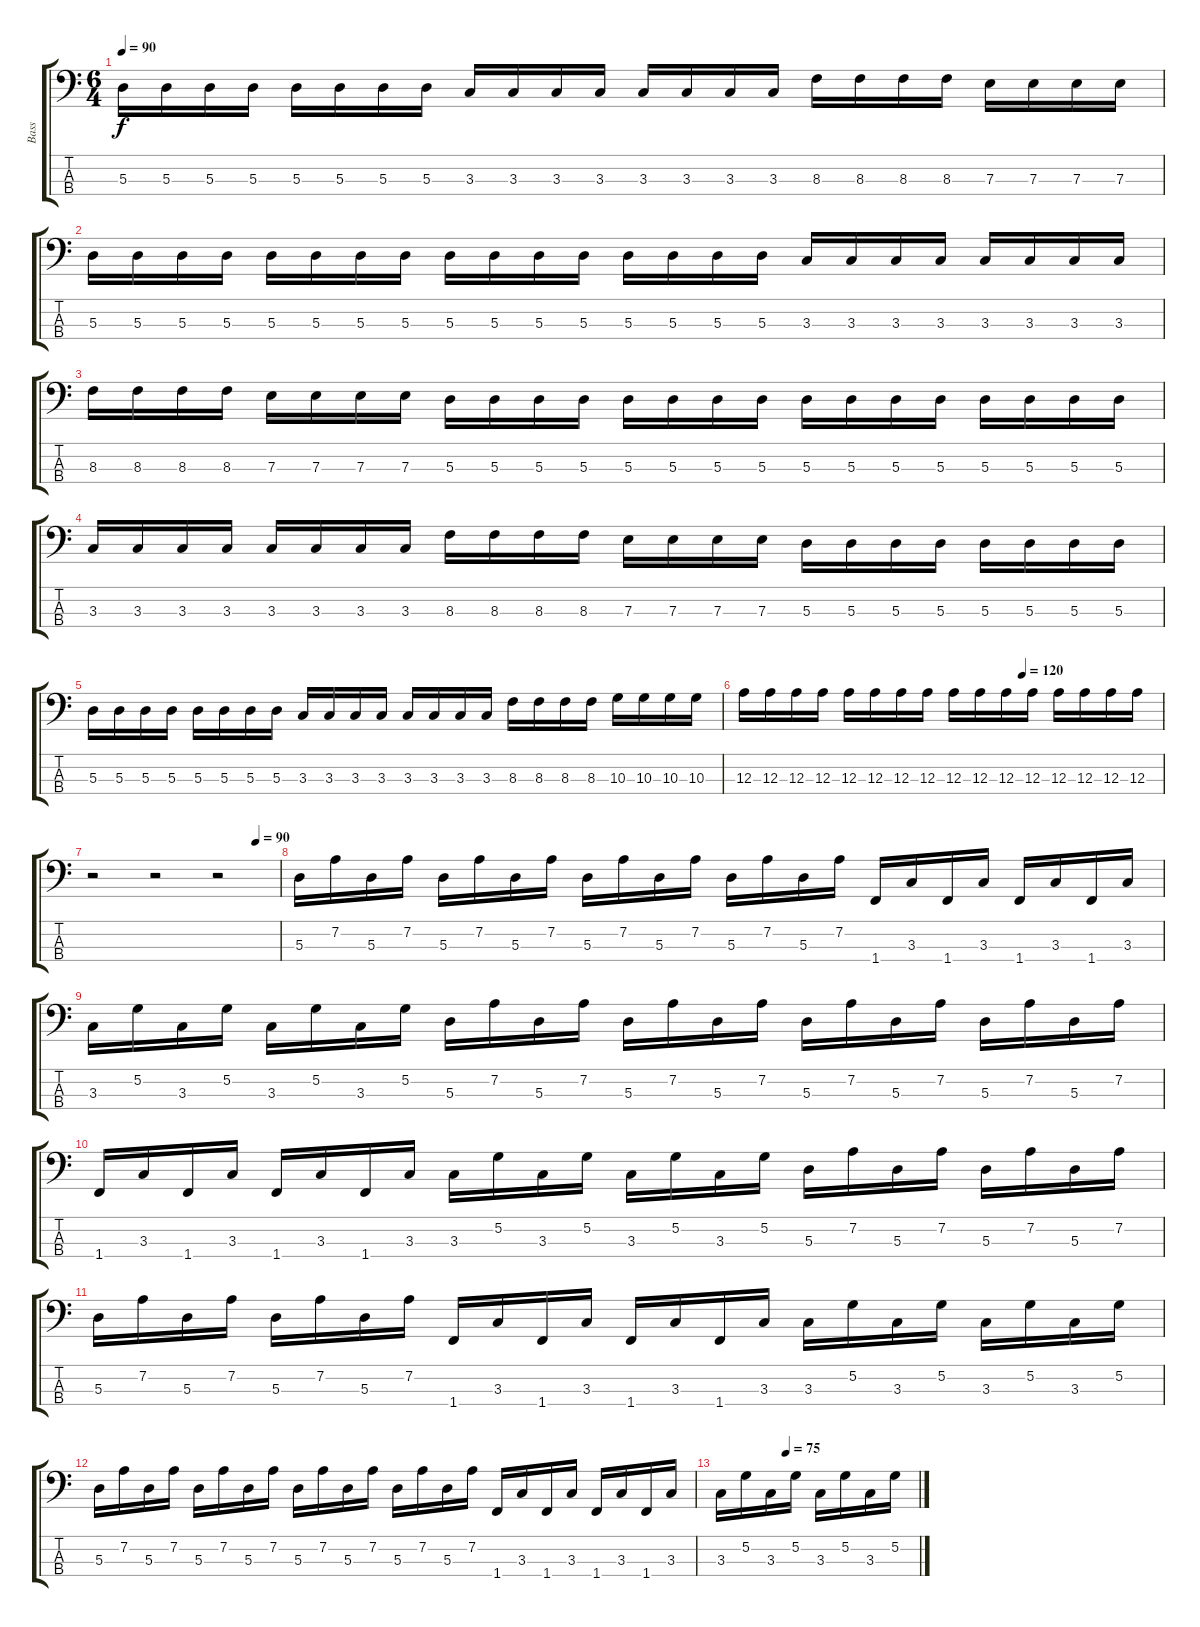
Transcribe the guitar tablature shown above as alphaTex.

\track ("Bass" "Bass") {instrument electricbassfinger}
\staff {score tabs}
\tuning (G2 D2 A1 E1) {hide}
\ts (6 4)
\tempo 90
\clef f4
\ks c
5.3.16{dy f} 5.3.16 5.3.16 5.3.16 5.3.16 5.3.16 5.3.16 5.3.16 3.3.16 3.3.16 3.3.16 3.3.16 3.3.16 3.3.16 3.3.16 3.3.16 8.3.16 8.3.16 8.3.16 8.3.16 7.3.16 7.3.16 7.3.16 7.3.16 |
5.3.16 5.3.16 5.3.16 5.3.16 5.3.16 5.3.16 5.3.16 5.3.16 5.3.16 5.3.16 5.3.16 5.3.16 5.3.16 5.3.16 5.3.16 5.3.16 3.3.16 3.3.16 3.3.16 3.3.16 3.3.16 3.3.16 3.3.16 3.3.16 |
8.3.16 8.3.16 8.3.16 8.3.16 7.3.16 7.3.16 7.3.16 7.3.16 5.3.16 5.3.16 5.3.16 5.3.16 5.3.16 5.3.16 5.3.16 5.3.16 5.3.16 5.3.16 5.3.16 5.3.16 5.3.16 5.3.16 5.3.16 5.3.16 |
3.3.16 3.3.16 3.3.16 3.3.16 3.3.16 3.3.16 3.3.16 3.3.16 8.3.16 8.3.16 8.3.16 8.3.16 7.3.16 7.3.16 7.3.16 7.3.16 5.3.16 5.3.16 5.3.16 5.3.16 5.3.16 5.3.16 5.3.16 5.3.16 |
5.3.16 5.3.16 5.3.16 5.3.16 5.3.16 5.3.16 5.3.16 5.3.16 3.3.16 3.3.16 3.3.16 3.3.16 3.3.16 3.3.16 3.3.16 3.3.16 8.3.16 8.3.16 8.3.16 8.3.16 10.3.16 10.3.16 10.3.16 10.3.16 |
\tempo (120 0.6666666666666666)
12.3.16 12.3.16 12.3.16 12.3.16 12.3.16 12.3.16 12.3.16 12.3.16 12.3.16 12.3.16 12.3.16 12.3.16 12.3.16 12.3.16 12.3.16 12.3.16 |
\tempo (90 0.875)
r.2 r.2 r.2 |
5.3.16 7.2.16 5.3.16 7.2.16 5.3.16 7.2.16 5.3.16 7.2.16 5.3.16 7.2.16 5.3.16 7.2.16 5.3.16 7.2.16 5.3.16 7.2.16 1.4.16 3.3.16 1.4.16 3.3.16 1.4.16 3.3.16 1.4.16 3.3.16 |
3.3.16 5.2.16 3.3.16 5.2.16 3.3.16 5.2.16 3.3.16 5.2.16 5.3.16 7.2.16 5.3.16 7.2.16 5.3.16 7.2.16 5.3.16 7.2.16 5.3.16 7.2.16 5.3.16 7.2.16 5.3.16 7.2.16 5.3.16 7.2.16 |
1.4.16 3.3.16 1.4.16 3.3.16 1.4.16 3.3.16 1.4.16 3.3.16 3.3.16 5.2.16 3.3.16 5.2.16 3.3.16 5.2.16 3.3.16 5.2.16 5.3.16 7.2.16 5.3.16 7.2.16 5.3.16 7.2.16 5.3.16 7.2.16 |
5.3.16 7.2.16 5.3.16 7.2.16 5.3.16 7.2.16 5.3.16 7.2.16 1.4.16 3.3.16 1.4.16 3.3.16 1.4.16 3.3.16 1.4.16 3.3.16 3.3.16 5.2.16 3.3.16 5.2.16 3.3.16 5.2.16 3.3.16 5.2.16 |
5.3.16 7.2.16 5.3.16 7.2.16 5.3.16 7.2.16 5.3.16 7.2.16 5.3.16 7.2.16 5.3.16 7.2.16 5.3.16 7.2.16 5.3.16 7.2.16 1.4.16 3.3.16 1.4.16 3.3.16 1.4.16 3.3.16 1.4.16 3.3.16 |
\tempo (75 0.3333333333333333)
3.3.16 5.2.16 3.3.16 5.2.16 3.3.16 5.2.16 3.3.16 5.2.16
